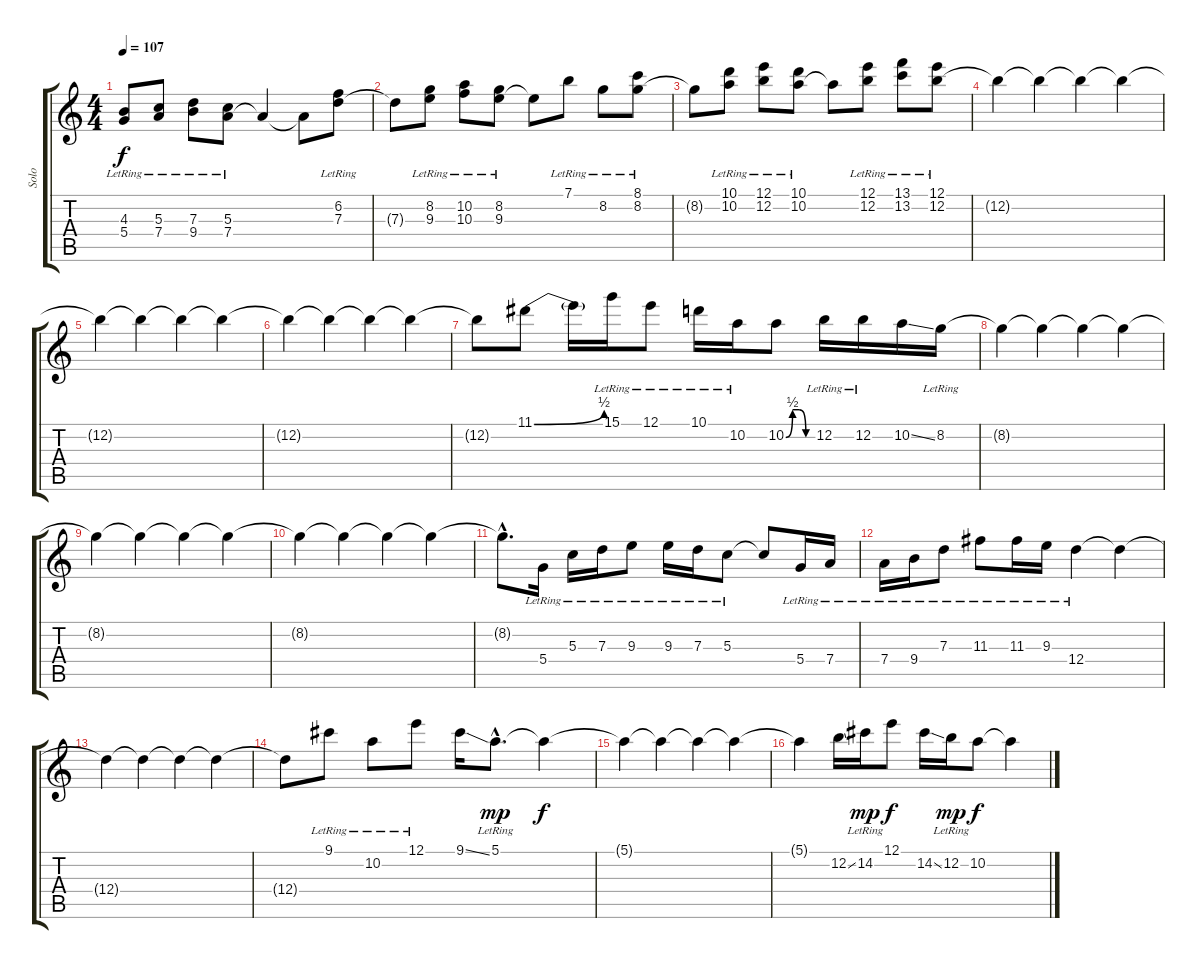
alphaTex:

\track ("Solo" "Solo") {instrument electricguitarjazz}
\staff {score tabs}
\tuning (E4 B3 G3 D3 A2 E2) {hide}
\ts (4 4)
\tempo 107
\clef g2
\ks c
(4.3{lr} 5.4{lr}).8{dy f} (5.3{lr} 7.4{lr}).8 (7.3{lr} 9.4{lr}).8 (5.3{lr} 7.4{lr}).8 7.4{t}.4 7.4{t}.8 (6.2{lr} 7.3{lr}).8 |
7.3{t}.8 (8.2{lr} 9.3{lr}).8 (10.2{lr} 10.3{lr}).8 (8.2{lr} 9.3{lr}).8 9.3{t}.8 7.1{lr}.8 8.2{lr}.8 (8.1{lr} 8.2{lr}).8 |
8.2{t}.8 (10.1{lr} 10.2{lr}).8 (12.1{lr} 12.2{lr}).8 (10.1{lr} 10.2{lr}).8 10.2{t}.8 (12.1{lr} 12.2{lr}).8 (13.1{lr} 13.2{lr}).8 (12.1{lr} 12.2{lr}).8 |
12.2{t}.4 12.2{t}.4 12.2{t}.4 12.2{t}.4 |
12.2{t}.4 12.2{t}.4 12.2{t}.4 12.2{t}.4 |
12.2{t}.4 12.2{t}.4 12.2{t}.4 12.2{t}.4 |
12.2{t}.8 11.1{be (bend 0 0 60 2)}.8 11.1{t}.16 15.1{lr}.16 12.1{lr}.8 10.1{lr}.16 10.2{lr}.16 10.2{be (custom 0 0 15 2 30 2 45 0 60 0)}.8 12.2{lr}.16 12.2{lr}.16 10.2{ss}.16 8.2{lr}.16 |
8.2{t}.4 8.2{t}.4 8.2{t}.4 8.2{t}.4 |
8.2{t}.4 8.2{t}.4 8.2{t}.4 8.2{t}.4 |
8.2{t}.4 8.2{t}.4 8.2{t}.4 8.2{t}.4 |
8.2{hac t}.8{d} 5.4{lr}.16 5.3{lr}.16 7.3{lr}.16 9.3{lr}.8 9.3{lr}.16 7.3{lr}.16 5.3{lr}.8 5.3{t}.8 5.4{lr}.16 7.4{lr}.16 |
7.4{lr}.16 9.4{lr}.16 7.3{lr}.8 11.3{lr}.8 11.3{lr}.16 9.3{lr}.16 12.4{lr}.4 12.4{t}.4 |
12.4{t}.4 12.4{t}.4 12.4{t}.4 12.4{t}.4 |
12.4{t}.8 9.1{lr}.8 10.2{lr}.8 12.1{lr}.8 9.1{ss}.16 5.1{hac lr}.8{d dy mp} 5.1{t}.4{dy f} |
5.1{t}.4 5.1{t}.4 5.1{t}.4 5.1{t}.4 |
5.1{t}.4 12.2{ss}.16 14.2{lr}.16{dy mp} 12.1{lr}.8{dy f} 14.2{ss}.16 12.2{lr}.16{dy mp} 10.2{lr}.8{dy f} 10.2{t}.4
